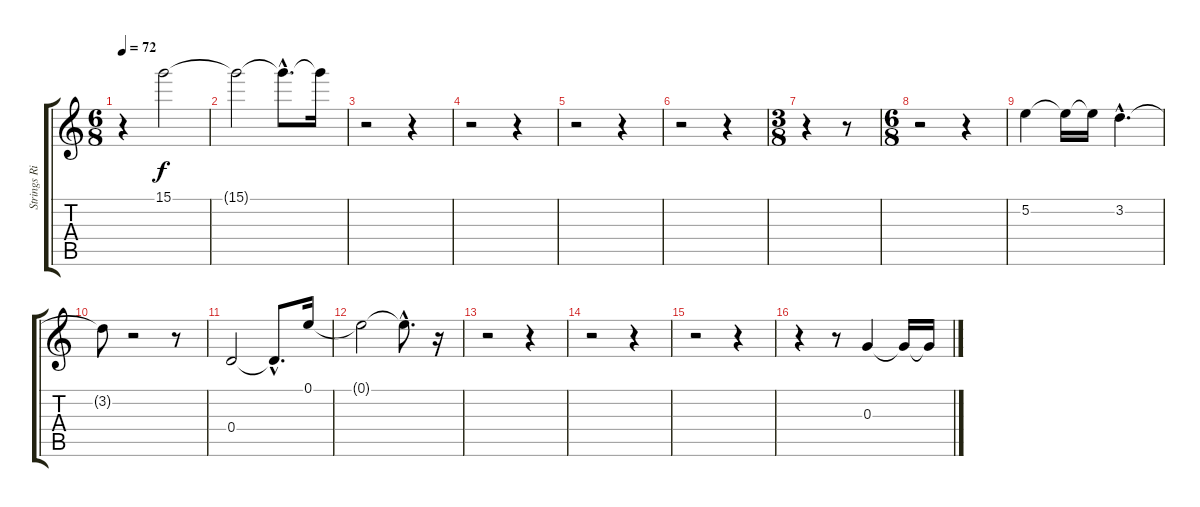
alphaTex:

\track ("Strings Right" "Strings Ri") {instrument stringensemble2}
\staff {score tabs}
\tuning (E5 B4 G4 D4 A3 E3) {hide}
\ts (6 8)
\tempo 72
\clef g2
\ks c
r.4{dy f instrument stringensemble2} 15.1.2 |
15.1{t}.2 15.1{hac t}.8{d} 15.1{t}.16 |
r.2 r.4 |
r.2 r.4 |
r.2 r.4 |
r.2 r.4 |
\ts (3 8)
r.4 r.8 |
\ts (6 8)
r.2 r.4 |
5.2.4 5.2{t}.16 5.2{t}.16 3.2{hac}.4{d} |
3.2{t}.8 r.2 r.8 |
0.4.2 0.4{hac t}.8{d} 0.1.16 |
0.1{t}.2 0.1{hac t}.8{d} r.16 |
r.2 r.4 |
r.2 r.4 |
r.2 r.4 |
r.4 r.8 0.3.4 0.3{t}.16 0.3{t}.16
